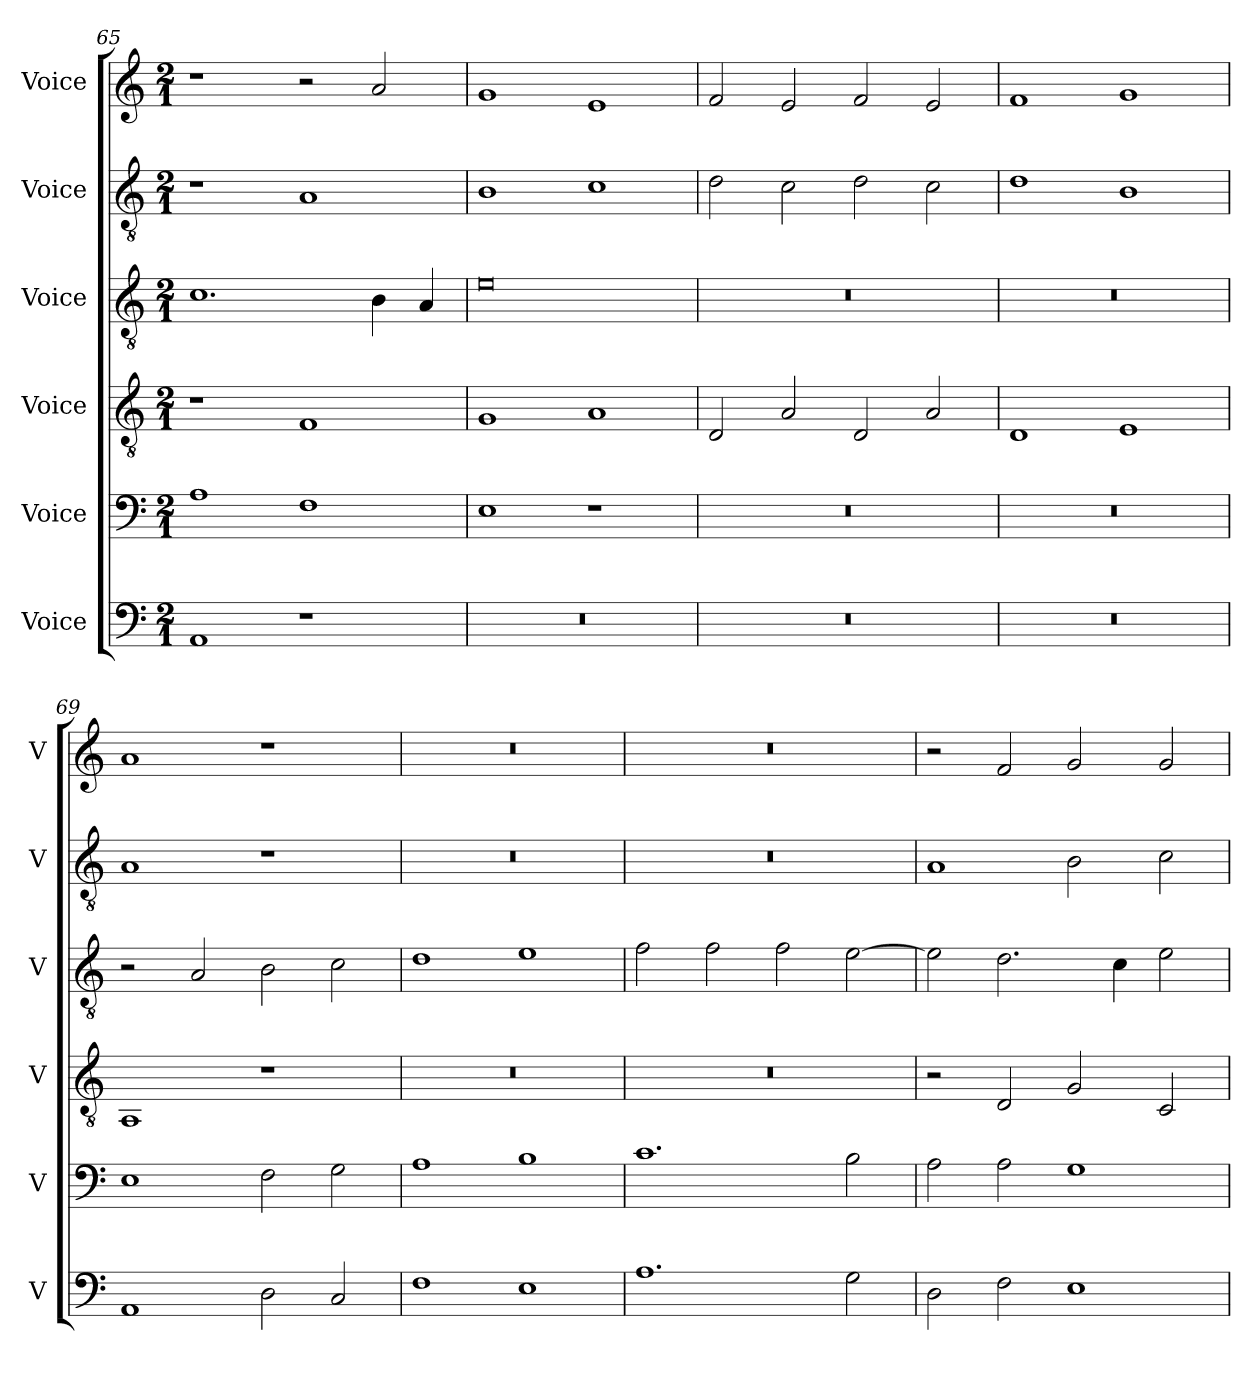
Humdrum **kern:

**kern	**kern	**kern	**kern	**kern	**kern
*part6	*part5	*part4	*part3	*part2	*part1
*staff6	*staff5	*staff4	*staff3	*staff2	*staff1
*I"Voice	*I"Voice	*I"Voice	*I"Voice	*I"Voice	*I"Voice
*I'V	*I'V	*I'V	*I'V	*I'V	*I'V
*clefF4	*clefF4	*clefGv2	*clefGv2	*clefGv2	*clefG2
*k[]	*k[]	*k[]	*k[]	*k[]	*k[]
*M2/1	*M2/1	*M2/1	*M2/1	*M2/1	*M2/1
=65	=65	=65	=65	=65	=65
1AA	1A	1r	1.c	1r	1r
1r	1F	1F	.	1A	2r
.	.	.	4B\	.	2a/
.	.	.	4A/	.	.
!!LO:LB:g=z
=66	=66	=66	=66	=66	=66
0r	1E	1G	0e	1B	1g
.	1r	1A	.	1c	1e
=67	=67	=67	=67	=67	=67
0r	0r	2D/	0r	2d\	2f/
.	.	2A/	.	2c\	2e/
.	.	2D/	.	2d\	2f/
.	.	2A/	.	2c\	2e/
=68	=68	=68	=68	=68	=68
0r	0r	1D	0r	1d	1f
.	.	1E	.	1B	1g
=69	=69	=69	=69	=69	=69
1AA	1E	1AA	2r	1A	1a
.	.	.	2A/	.	.
2D\	2F\	1r	2B\	1r	1r
2C/	2G\	.	2c\	.	.
!!LO:PB:g=z
=70	=70	=70	=70	=70	=70
1F	1A	0r	1d	0r	0r
1E	1B	.	1e	.	.
=71	=71	=71	=71	=71	=71
1.A	1.c	0r	2f\	0r	0r
.	.	.	2f\	.	.
.	.	.	2f\	.	.
2G\	2B\	.	[2e\	.	.
=72	=72	=72	=72	=72	=72
2D\	2A\	2r	2e\]	1A	2r
2F\	2A\	2D/	2.d\	.	2f/
1E	1G	2G/	.	2B\	2g/
.	.	.	4c\	.	.
.	.	2C/	2e\	2c\	2g/
=	=	=	=	=	=
*-	*-	*-	*-	*-	*-
